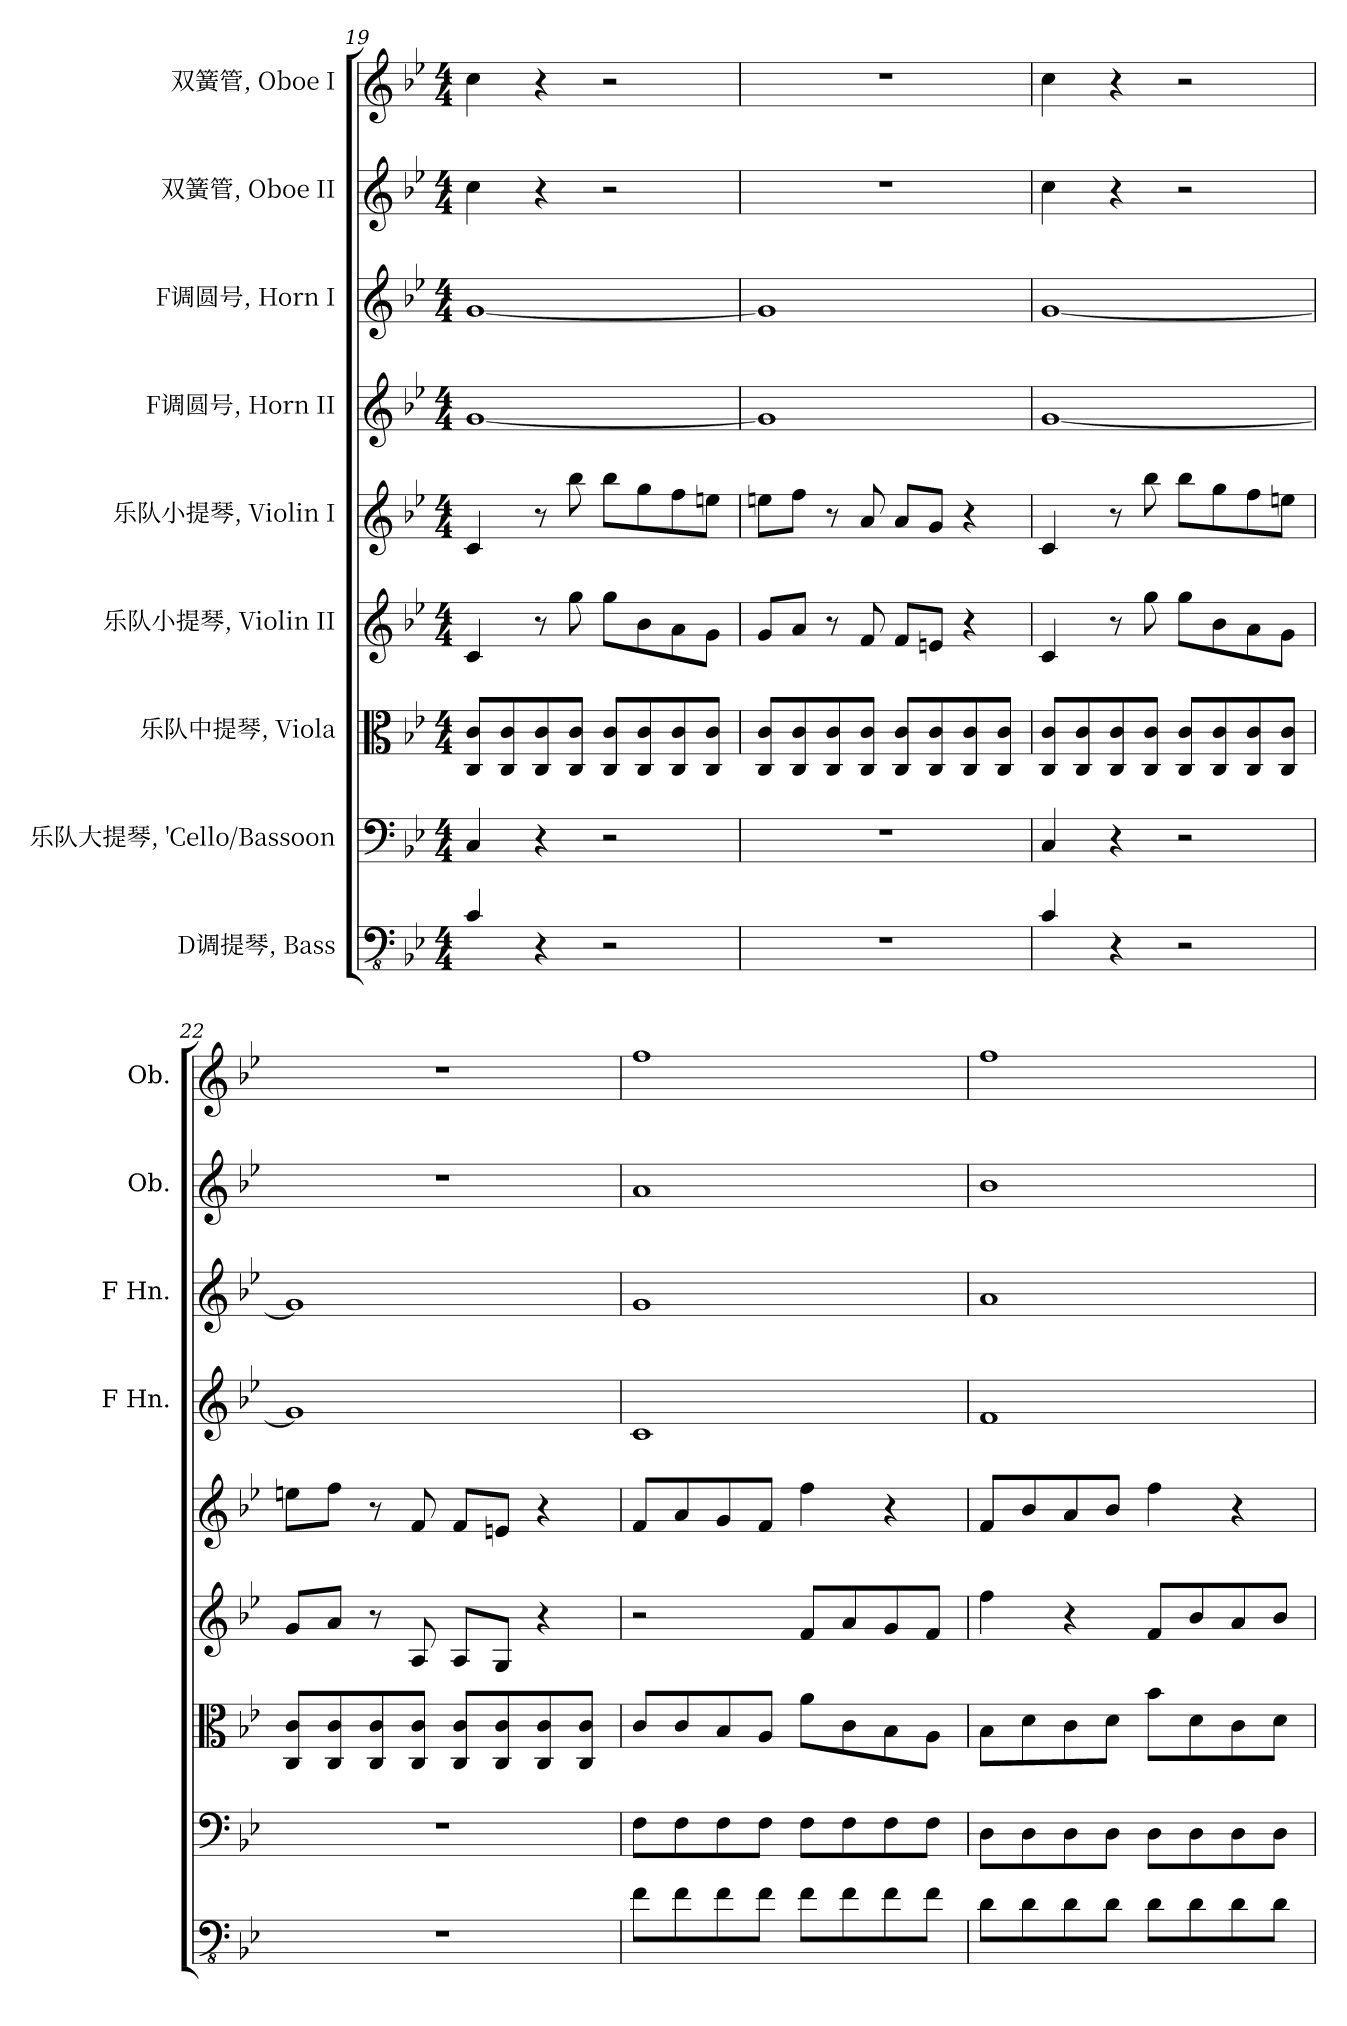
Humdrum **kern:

**kern	**kern	**kern	**kern	**kern	**kern	**kern	**kern	**kern
*part9	*part8	*part7	*part6	*part5	*part4	*part3	*part2	*part1
*staff9	*staff8	*staff7	*staff6	*staff5	*staff4	*staff3	*staff2	*staff1
*I"D调提琴, Bass	*I"乐队大提琴, 'Cello/Bassoon	*I"乐队中提琴, Viola	*I"乐队小提琴, Violin II	*I"乐队小提琴, Violin I	*I"F调圆号, Horn II	*I"F调圆号, Horn I	*I"双簧管, Oboe II	*I"双簧管, Oboe I
*	*	*	*	*	*I'F Hn.	*I'F Hn.	*I'Ob.	*I'Ob.
*clefFv4	*clefF4	*clefC3	*clefG2	*clefG2	*clefG2	*clefG2	*clefG2	*clefG2
*ITrd7c12	*	*	*	*	*ITrd4c7	*ITrd4c7	*	*
*k[b-e-]	*k[b-e-]	*k[b-e-]	*k[b-e-]	*k[b-e-]	*k[b-e-a-]	*k[b-e-a-]	*k[b-e-]	*k[b-e-]
*M4/4	*M4/4	*M4/4	*M4/4	*M4/4	*M4/4	*M4/4	*M4/4	*M4/4
=19	=19	=19	=19	=19	=19	=19	=19	=19
4CC/	4C/	8C/ 8c/L	4c/	4c/	[1c	[1c	4cc\	4cc\
.	.	8C/ 8c/	.	.	.	.	.	.
4r	4r	8C/ 8c/	8r	8r	.	.	4r	4r
.	.	8C/ 8c/J	8gg\	8bb-\	.	.	.	.
2r	2r	8C/ 8c/L	8gg\L	8bb-\L	.	.	2r	2r
.	.	8C/ 8c/	8b-\	8gg\	.	.	.	.
.	.	8C/ 8c/	8a\	8ff\	.	.	.	.
.	.	8C/ 8c/J	8g\J	8een\J	.	.	.	.
!!LO:PB:g=z
=20	=20	=20	=20	=20	=20	=20	=20	=20
1r	1r	8C/ 8c/L	8g/L	8een\L	1c]	1c]	1r	1r
.	.	8C/ 8c/	8a/J	8ff\J	.	.	.	.
.	.	8C/ 8c/	8r	8r	.	.	.	.
.	.	8C/ 8c/J	8f/	8a/	.	.	.	.
.	.	8C/ 8c/L	8f/L	8a/L	.	.	.	.
.	.	8C/ 8c/	8en/J	8g/J	.	.	.	.
.	.	8C/ 8c/	4r	4r	.	.	.	.
.	.	8C/ 8c/J	.	.	.	.	.	.
=21	=21	=21	=21	=21	=21	=21	=21	=21
4CC/	4C/	8C/ 8c/L	4c/	4c/	[1c	[1c	4cc\	4cc\
.	.	8C/ 8c/	.	.	.	.	.	.
4r	4r	8C/ 8c/	8r	8r	.	.	4r	4r
.	.	8C/ 8c/J	8gg\	8bb-\	.	.	.	.
2r	2r	8C/ 8c/L	8gg\L	8bb-\L	.	.	2r	2r
.	.	8C/ 8c/	8b-\	8gg\	.	.	.	.
.	.	8C/ 8c/	8a\	8ff\	.	.	.	.
.	.	8C/ 8c/J	8g\J	8een\J	.	.	.	.
=22	=22	=22	=22	=22	=22	=22	=22	=22
1r	1r	8C/ 8c/L	8g/L	8een\L	1c]	1c]	1r	1r
.	.	8C/ 8c/	8a/J	8ff\J	.	.	.	.
.	.	8C/ 8c/	8r	8r	.	.	.	.
.	.	8C/ 8c/J	8A/	8f/	.	.	.	.
.	.	8C/ 8c/L	8A/L	8f/L	.	.	.	.
.	.	8C/ 8c/	8G/J	8en/J	.	.	.	.
.	.	8C/ 8c/	4r	4r	.	.	.	.
.	.	8C/ 8c/J	.	.	.	.	.	.
!!LO:PB:g=z
=23	=23	=23	=23	=23	=23	=23	=23	=23
8FF\L	8F\L	8c/L	2r	8f/L	1F	1c	1a	1ff
8FF\	8F\	8c/	.	8a/	.	.	.	.
8FF\	8F\	8B-/	.	8g/	.	.	.	.
8FF\J	8F\J	8A/J	.	8f/J	.	.	.	.
8FF\L	8F\L	8a\L	8f/L	4ff\	.	.	.	.
8FF\	8F\	8c\	8a/	.	.	.	.	.
8FF\	8F\	8B-\	8g/	4r	.	.	.	.
8FF\J	8F\J	8A\J	8f/J	.	.	.	.	.
=24	=24	=24	=24	=24	=24	=24	=24	=24
8DD\L	8D\L	8B-\L	4ff\	8f/L	1B-	1d	1b-	1ff
8DD\	8D\	8d\	.	8b-/	.	.	.	.
8DD\	8D\	8c\	4r	8a/	.	.	.	.
8DD\J	8D\J	8d\J	.	8b-/J	.	.	.	.
8DD\L	8D\L	8b-\L	8f/L	4ff\	.	.	.	.
8DD\	8D\	8d\	8b-/	.	.	.	.	.
8DD\	8D\	8c\	8a/	4r	.	.	.	.
8DD\J	8D\J	8d\J	8b-/J	.	.	.	.	.
=	=	=	=	=	=	=	=	=
*-	*-	*-	*-	*-	*-	*-	*-	*-
